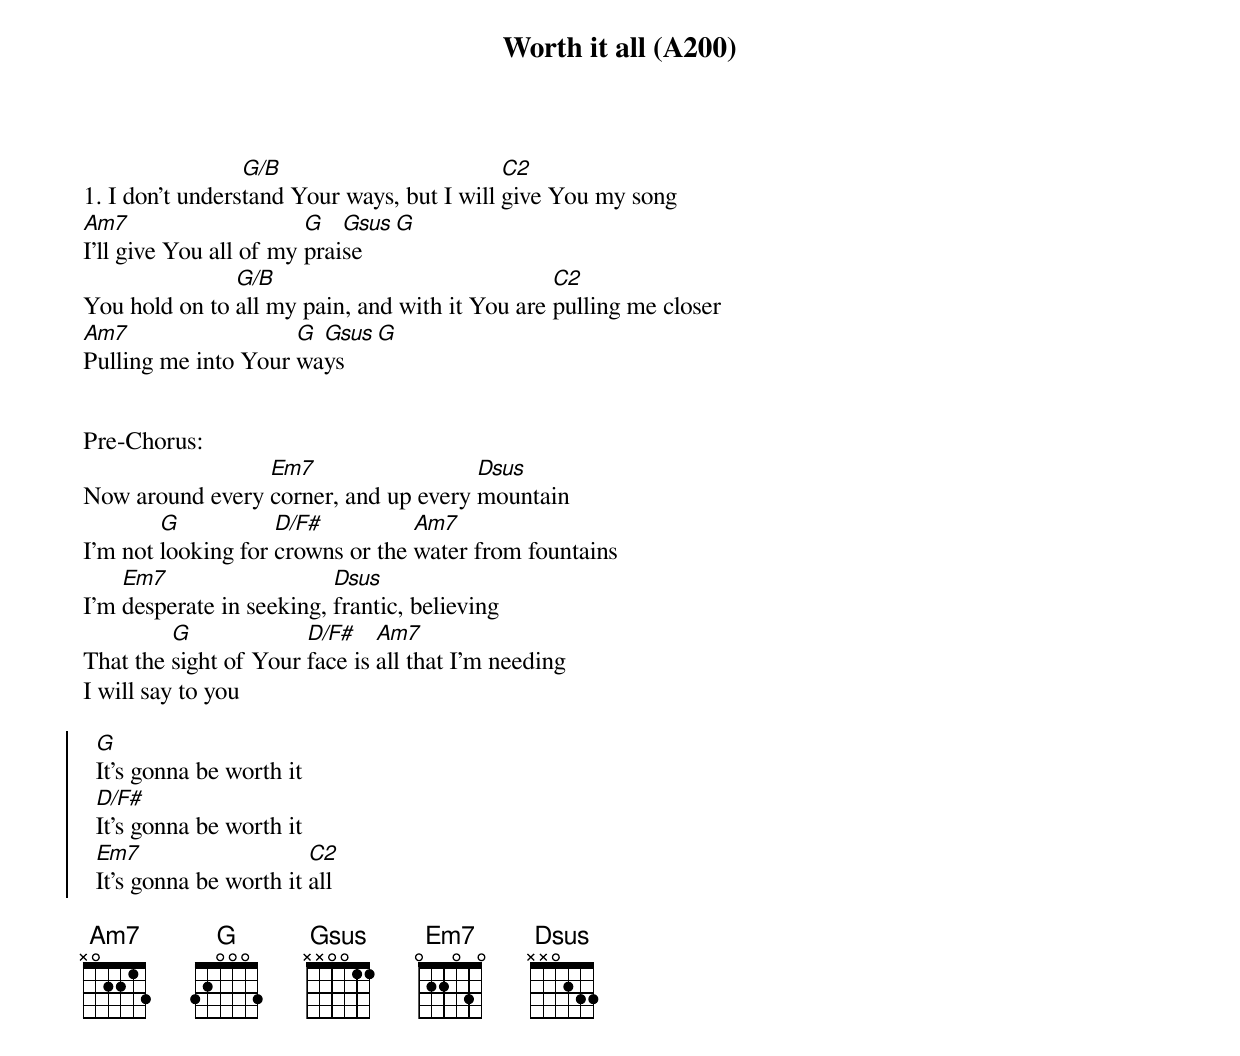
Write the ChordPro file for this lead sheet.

{title: Worth it all (A200)}
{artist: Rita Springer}

1. I don't unders[G/B]tand Your ways, but I will [C2]give You my song
[Am7]I'll give You all of my [G]prai[Gsus]se [G]
You hold on to [G/B]all my pain, and with it You are [C2]pulling me closer
[Am7]Pulling me into Your [G]wa[Gsus]ys [G]


Pre-Chorus:
Now around every [Em7]corner, and up every [Dsus]mountain
I'm not [G]looking for [D/F#]crowns or the [Am7]water from fountains
I'm [Em7]desperate in seeking, [Dsus]frantic, believing
That the [G]sight of Your [D/F#]face is [Am7]all that I'm needing
I will say to you

{soc}
  [G]It's gonna be worth it
  [D/F#]It's gonna be worth it
  [Em7]It's gonna be worth it [C2]all
 {eoc}

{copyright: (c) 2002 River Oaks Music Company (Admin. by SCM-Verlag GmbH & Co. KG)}
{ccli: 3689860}
